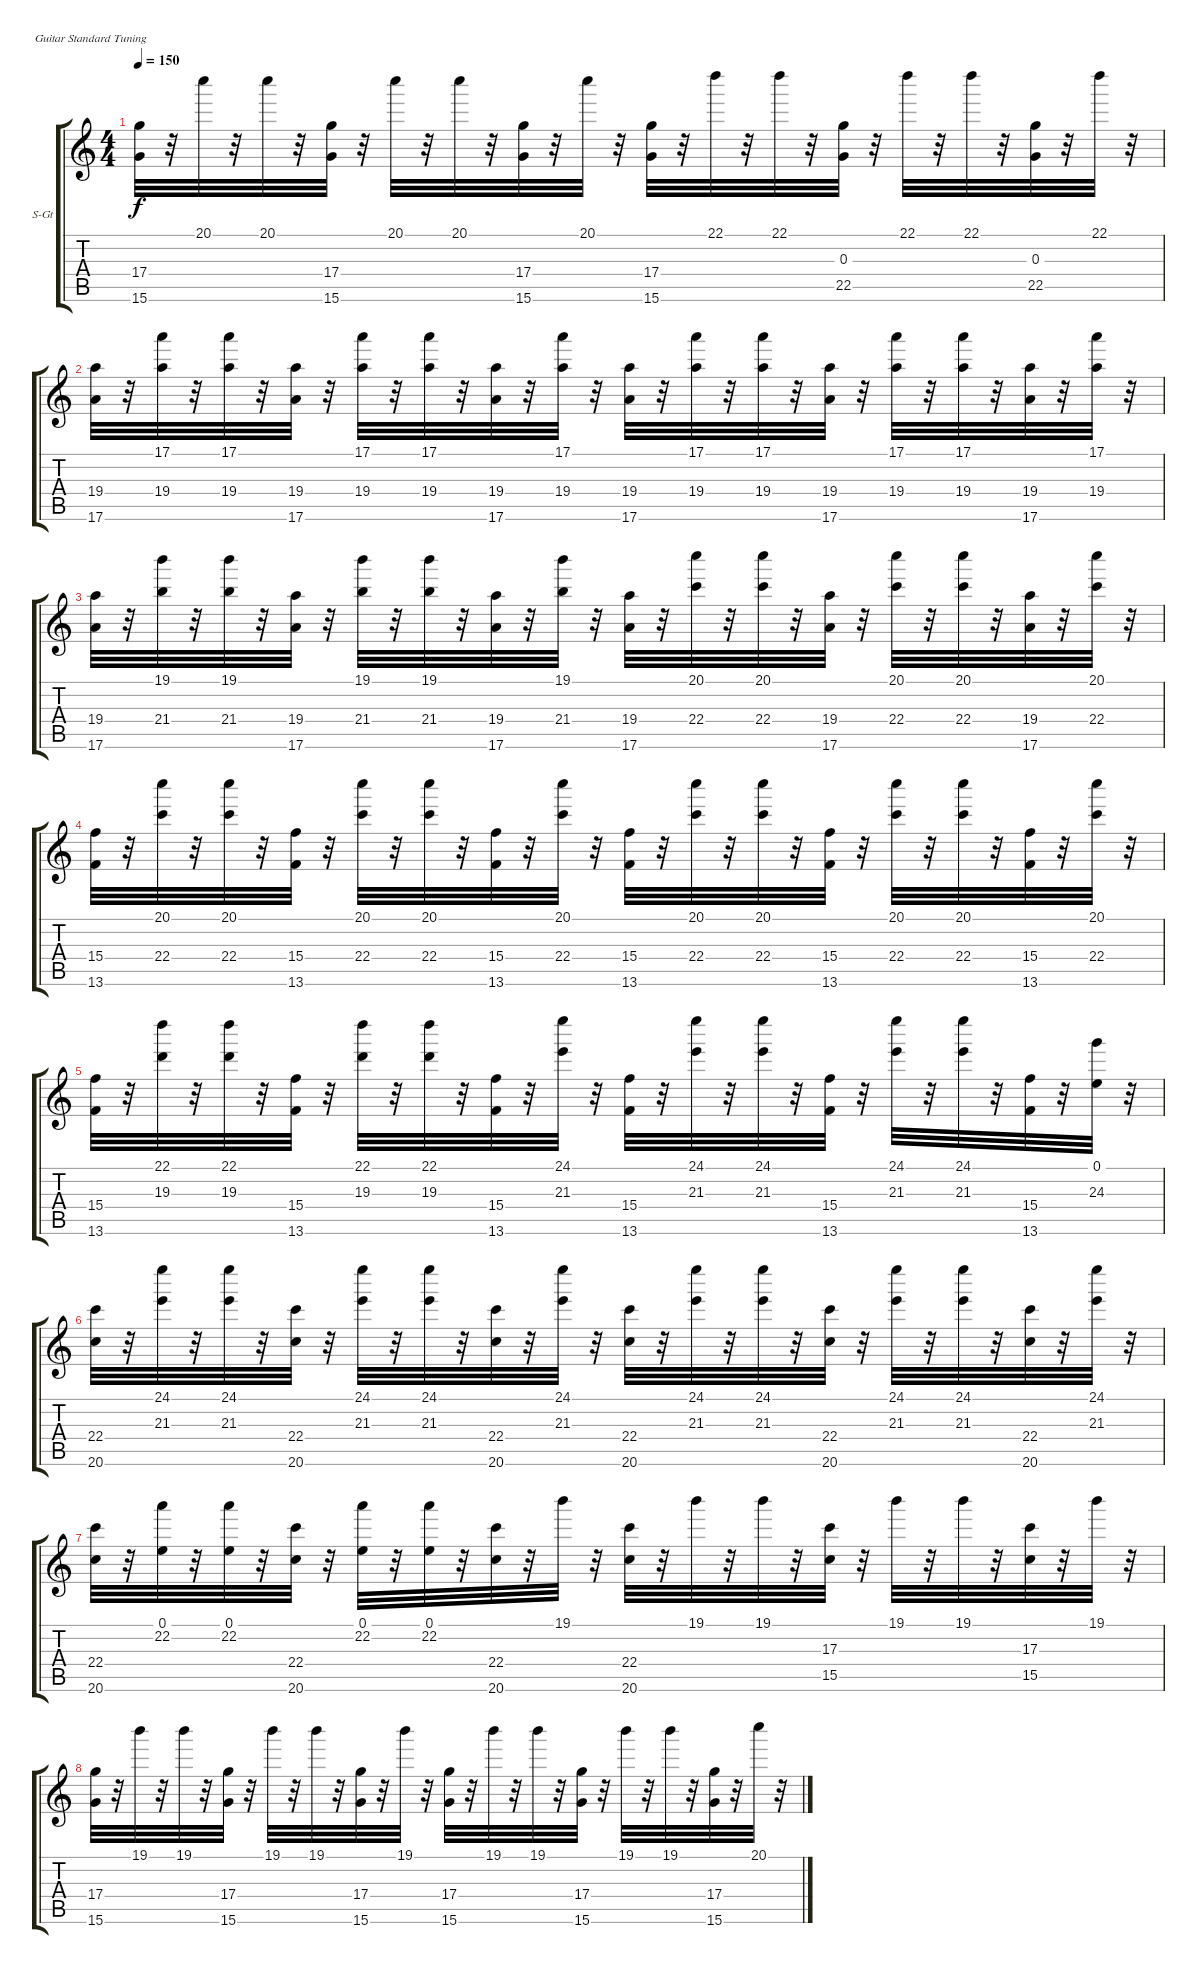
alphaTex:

\bracketExtendMode groupsimilarinstruments
\firstSystemTrackNameOrientation horizontal
\otherSystemsTrackNameOrientation horizontal
\track ("synth" "S-Gt") {instrument lead7fifths}
\staff {score tabs}
\tuning (E4 B3 G3 D3 A2 E2)
\displaytranspose 12
\ts (4 4)
\tempo 150
\clef g2
\ks c
(17.4 15.6).32{dy f} r.32 20.1.32 r.32 20.1.32 r.32 (17.4 15.6).32 r.32 20.1.32 r.32 20.1.32 r.32 (17.4 15.6).32 r.32 20.1.32 r.32 (17.4 15.6).32 r.32 22.1.32 r.32 22.1.32 r.32 (0.3 22.5).32 r.32 22.1.32 r.32 22.1.32 r.32 (0.3 22.5).32 r.32 22.1.32 r.32 |
(19.4 17.6).32 r.32 (17.1 19.4).32 r.32 (17.1 19.4).32 r.32 (19.4 17.6).32 r.32 (17.1 19.4).32 r.32 (17.1 19.4).32 r.32 (19.4 17.6).32 r.32 (17.1 19.4).32 r.32 (19.4 17.6).32 r.32 (17.1 19.4).32 r.32 (17.1 19.4).32 r.32 (19.4 17.6).32 r.32 (17.1 19.4).32 r.32 (17.1 19.4).32 r.32 (19.4 17.6).32 r.32 (17.1 19.4).32 r.32 |
(19.4 17.6).32 r.32 (19.1 21.4).32 r.32 (19.1 21.4).32 r.32 (19.4 17.6).32 r.32 (19.1 21.4).32 r.32 (19.1 21.4).32 r.32 (19.4 17.6).32 r.32 (19.1 21.4).32 r.32 (19.4 17.6).32 r.32 (20.1 22.4).32 r.32 (20.1 22.4).32 r.32 (19.4 17.6).32 r.32 (20.1 22.4).32 r.32 (20.1 22.4).32 r.32 (19.4 17.6).32 r.32 (20.1 22.4).32 r.32 |
(15.4 13.6).32 r.32 (20.1 22.4).32 r.32 (20.1 22.4).32 r.32 (15.4 13.6).32 r.32 (20.1 22.4).32 r.32 (20.1 22.4).32 r.32 (15.4 13.6).32 r.32 (20.1 22.4).32 r.32 (15.4 13.6).32 r.32 (20.1 22.4).32 r.32 (20.1 22.4).32 r.32 (15.4 13.6).32 r.32 (20.1 22.4).32 r.32 (20.1 22.4).32 r.32 (15.4 13.6).32 r.32 (20.1 22.4).32 r.32 |
(15.4 13.6).32 r.32 (22.1 19.3).32 r.32 (22.1 19.3).32 r.32 (15.4 13.6).32 r.32 (22.1 19.3).32 r.32 (22.1 19.3).32 r.32 (15.4 13.6).32 r.32 (24.1 21.3).32 r.32 (15.4 13.6).32 r.32 (24.1 21.3).32 r.32 (24.1 21.3).32 r.32 (15.4 13.6).32 r.32 (24.1 21.3).32 r.32 (24.1 21.3).32 r.32 (15.4 13.6).32 r.32 (0.1 24.3).32 r.32 |
(22.4 20.6).32 r.32 (24.1 21.3).32 r.32 (24.1 21.3).32 r.32 (22.4 20.6).32 r.32 (24.1 21.3).32 r.32 (24.1 21.3).32 r.32 (22.4 20.6).32 r.32 (24.1 21.3).32 r.32 (22.4 20.6).32 r.32 (24.1 21.3).32 r.32 (24.1 21.3).32 r.32 (22.4 20.6).32 r.32 (24.1 21.3).32 r.32 (24.1 21.3).32 r.32 (22.4 20.6).32 r.32 (24.1 21.3).32 r.32 |
(22.4 20.6).32 r.32 (0.1 22.2).32 r.32 (0.1 22.2).32 r.32 (22.4 20.6).32 r.32 (0.1 22.2).32 r.32 (0.1 22.2).32 r.32 (22.4 20.6).32 r.32 19.1.32 r.32 (22.4 20.6).32 r.32 19.1.32 r.32 19.1.32 r.32 (17.3 15.5).32 r.32 19.1.32 r.32 19.1.32 r.32 (17.3 15.5).32 r.32 19.1.32 r.32 |
(17.4 15.6).32 r.32 19.1.32 r.32 19.1.32 r.32 (17.4 15.6).32 r.32 19.1.32 r.32 19.1.32 r.32 (17.4 15.6).32 r.32 19.1.32 r.32 (17.4 15.6).32 r.32 19.1.32 r.32 19.1.32 r.32 (17.4 15.6).32 r.32 19.1.32 r.32 19.1.32 r.32 (17.4 15.6).32 r.32 20.1.32 r.32
